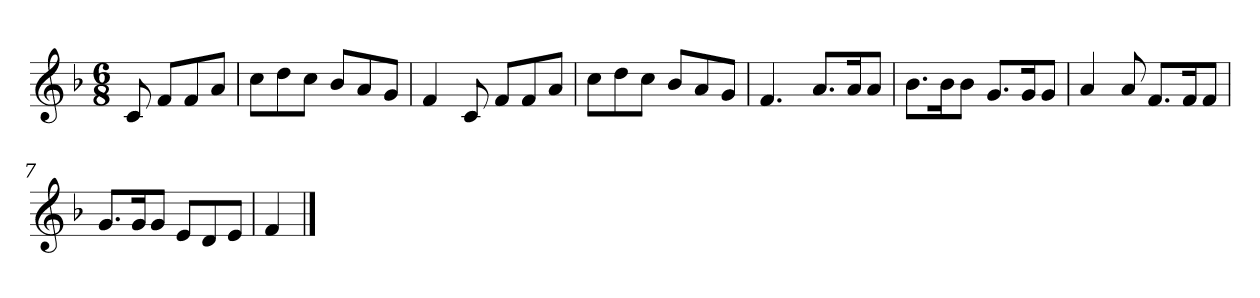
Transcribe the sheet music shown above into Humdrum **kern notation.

**kern
*part1
*staff1
*k[b-]
*M6/8
*MM120
=
8c
8fL
8f
8aJ
=1
8ccL
8dd
8ccJ
8b-L
8a
8gJ
=2
4f
8c
8fL
8f
8aJ
=3
8ccL
8dd
8ccJ
8b-L
8a
8gJ
=4
4.f
8.aL
16aK
8aJ
=5
8.b-L
16b-K
8b-J
8.gL
16gK
8gJ
=6
4a
8a
8.fL
16fK
8fJ
=7
8.gL
16gK
8gJ
8eL
8d
8eJ
=8
4f
==
*-
